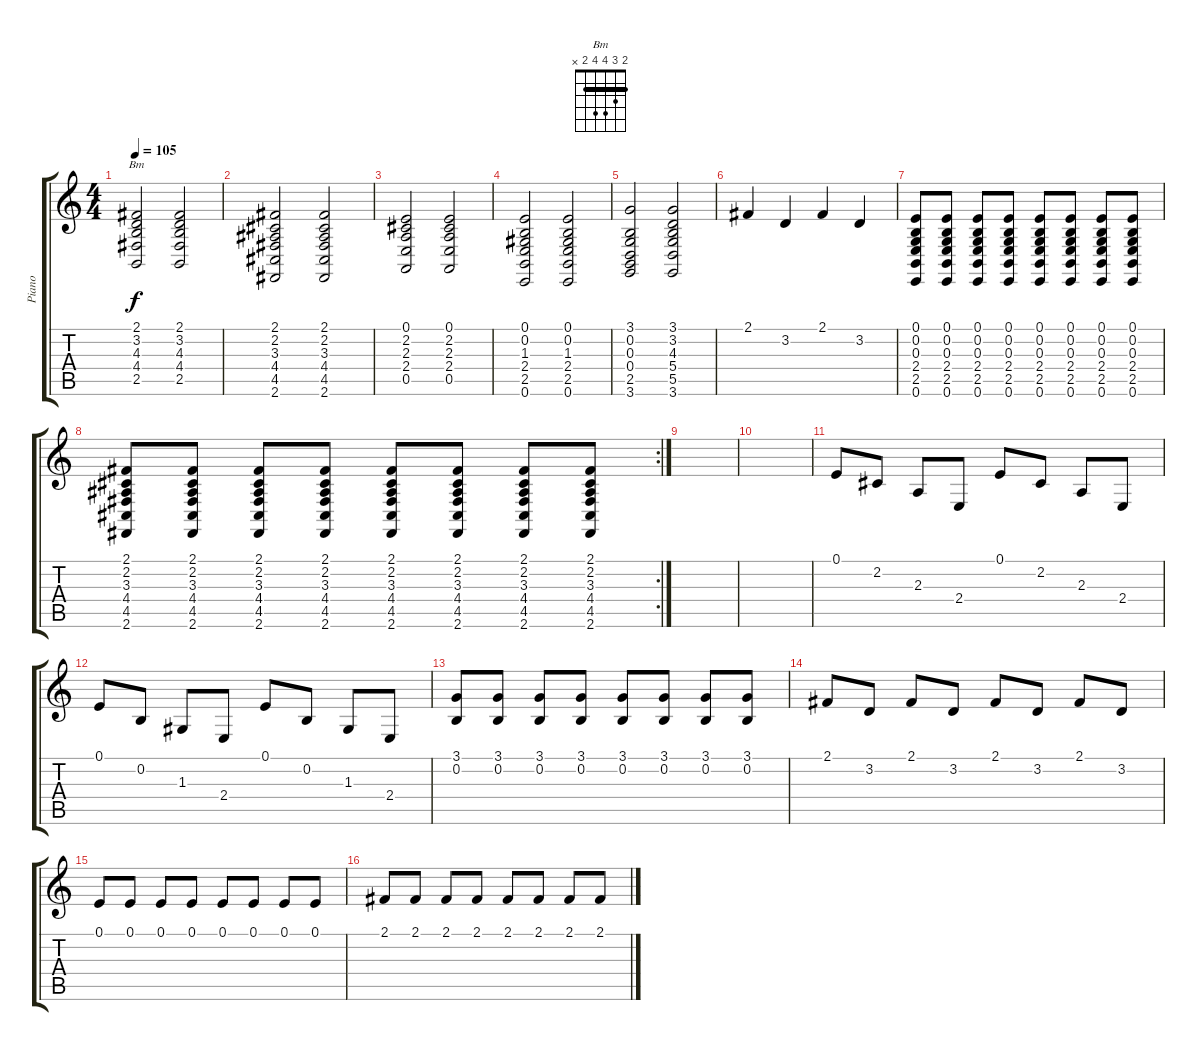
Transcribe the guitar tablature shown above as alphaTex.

\track ("Piano" "Piano") {instrument acousticgrandpiano}
\staff {score tabs}
\tuning (E4 B3 G3 D3 A2 E2) {hide}
\chord ("Bm" 2 3 4 4 2 x) {barre 2}
\ts (4 4)
\tempo 105
\clef g2
\ks c
(2.1 3.2 4.3 4.4 2.5).2{ch "Bm" dy f} (2.1 3.2 4.3 4.4 2.5).2 |
(2.1 2.2 3.3 4.4 4.5 2.6).2 (2.1 2.2 3.3 4.4 4.5 2.6).2 |
(0.1 2.2 2.3 2.4 0.5).2 (0.1 2.2 2.3 2.4 0.5).2 |
(0.1 0.2 1.3 2.4 2.5 0.6).2 (0.1 0.2 1.3 2.4 2.5 0.6).2 |
(3.1 0.2 0.3 0.4 2.5 3.6).2 (3.1 3.2 4.3 5.4 5.5 3.6).2 |
2.1.4{volume 13} 3.2.4 2.1.4 3.2.4 |
(0.1 0.2 0.3 2.4 2.5 0.6).8{volume 10} (0.1 0.2 0.3 2.4 2.5 0.6).8 (0.1 0.2 0.3 2.4 2.5 0.6).8 (0.1 0.2 0.3 2.4 2.5 0.6).8 (0.1 0.2 0.3 2.4 2.5 0.6).8 (0.1 0.2 0.3 2.4 2.5 0.6).8 (0.1 0.2 0.3 2.4 2.5 0.6).8 (0.1 0.2 0.3 2.4 2.5 0.6).8 |
\rc 2
(2.1 2.2 3.3 4.4 4.5 2.6).8 (2.1 2.2 3.3 4.4 4.5 2.6).8 (2.1 2.2 3.3 4.4 4.5 2.6).8 (2.1 2.2 3.3 4.4 4.5 2.6).8 (2.1 2.2 3.3 4.4 4.5 2.6).8 (2.1 2.2 3.3 4.4 4.5 2.6).8 (2.1 2.2 3.3 4.4 4.5 2.6).8 (2.1 2.2 3.3 4.4 4.5 2.6).8 |
|
|
0.1.8{volume 13} 2.2.8 2.3.8 2.4.8 0.1.8 2.2.8 2.3.8 2.4.8 |
0.1.8 0.2.8 1.3.8 2.4.8 0.1.8 0.2.8 1.3.8 2.4.8 |
(3.1 0.2).8 (3.1 0.2).8 (3.1 0.2).8 (3.1 0.2).8 (3.1 0.2).8 (3.1 0.2).8 (3.1 0.2).8 (3.1 0.2).8 |
2.1.8 3.2.8 2.1.8 3.2.8 2.1.8 3.2.8 2.1.8 3.2.8 |
0.1.8 0.1.8 0.1.8 0.1.8 0.1.8 0.1.8 0.1.8 0.1.8 |
2.1.8 2.1.8 2.1.8 2.1.8 2.1.8 2.1.8 2.1.8 2.1.8
